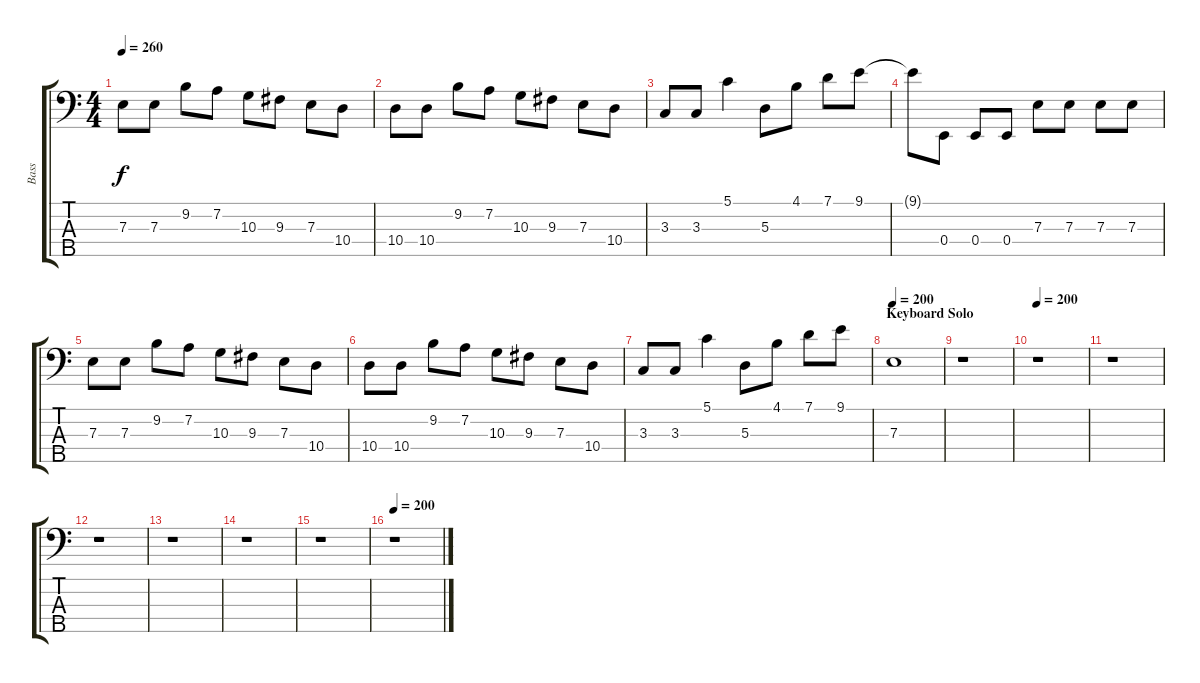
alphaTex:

\track ("Bass" "Bass") {instrument electricbassfinger}
\staff {score tabs}
\tuning (G2 D2 A1 E1 B0) {hide}
\ts (4 4)
\tempo 260
\clef f4
\ks c
7.3.8{dy f} 7.3.8 9.2.8 7.2.8 10.3.8 9.3.8 7.3.8 10.4.8 |
10.4.8 10.4.8 9.2.8 7.2.8 10.3.8 9.3.8 7.3.8 10.4.8 |
3.3.8 3.3.8 5.1.4 5.3.8 4.1.8 7.1.8 9.1.8 |
9.1{t}.8 0.4.8 0.4.8 0.4.8 7.3.8 7.3.8 7.3.8 7.3.8 |
7.3.8 7.3.8 9.2.8 7.2.8 10.3.8 9.3.8 7.3.8 10.4.8 |
10.4.8 10.4.8 9.2.8 7.2.8 10.3.8 9.3.8 7.3.8 10.4.8 |
3.3.8 3.3.8 5.1.4 5.3.8 4.1.8 7.1.8 9.1.8 |
\section ("" "Keyboard Solo")
\tempo 200
7.3.1 |
r.1 |
\tempo 200
r.1 |
r.1 |
r.1 |
r.1 |
r.1 |
r.1 |
\tempo 200
r.1
